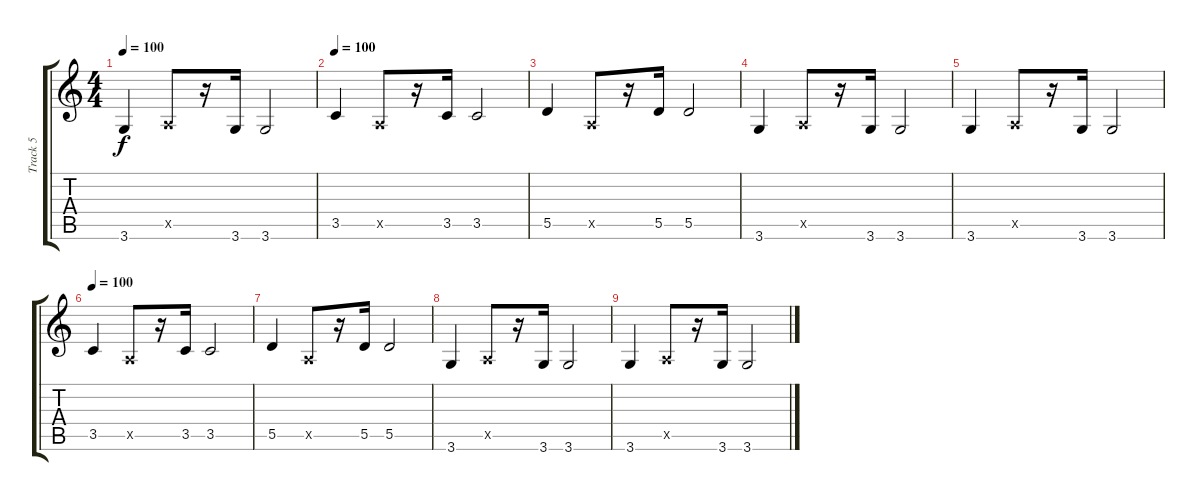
\track ("Track 5" "Track 5") {instrument acousticbass}
\staff {score tabs}
\tuning (E4 B3 G3 D3 A2 E2) {hide}
\ts (4 4)
\tempo 100
\clef g2
\ks c
3.6.4{dy f} 0.5{x}.8 r.16 3.6.16 3.6.2 |
\tempo 100
3.5.4 0.5{x}.8 r.16 3.5.16 3.5.2 |
5.5.4 0.5{x}.8 r.16 5.5.16 5.5.2 |
3.6.4 0.5{x}.8 r.16 3.6.16 3.6.2 |
3.6.4 0.5{x}.8 r.16 3.6.16 3.6.2 |
\tempo 100
3.5.4 0.5{x}.8 r.16 3.5.16 3.5.2 |
5.5.4 0.5{x}.8 r.16 5.5.16 5.5.2 |
3.6.4 0.5{x}.8 r.16 3.6.16 3.6.2 |
3.6.4 0.5{x}.8 r.16 3.6.16 3.6.2
